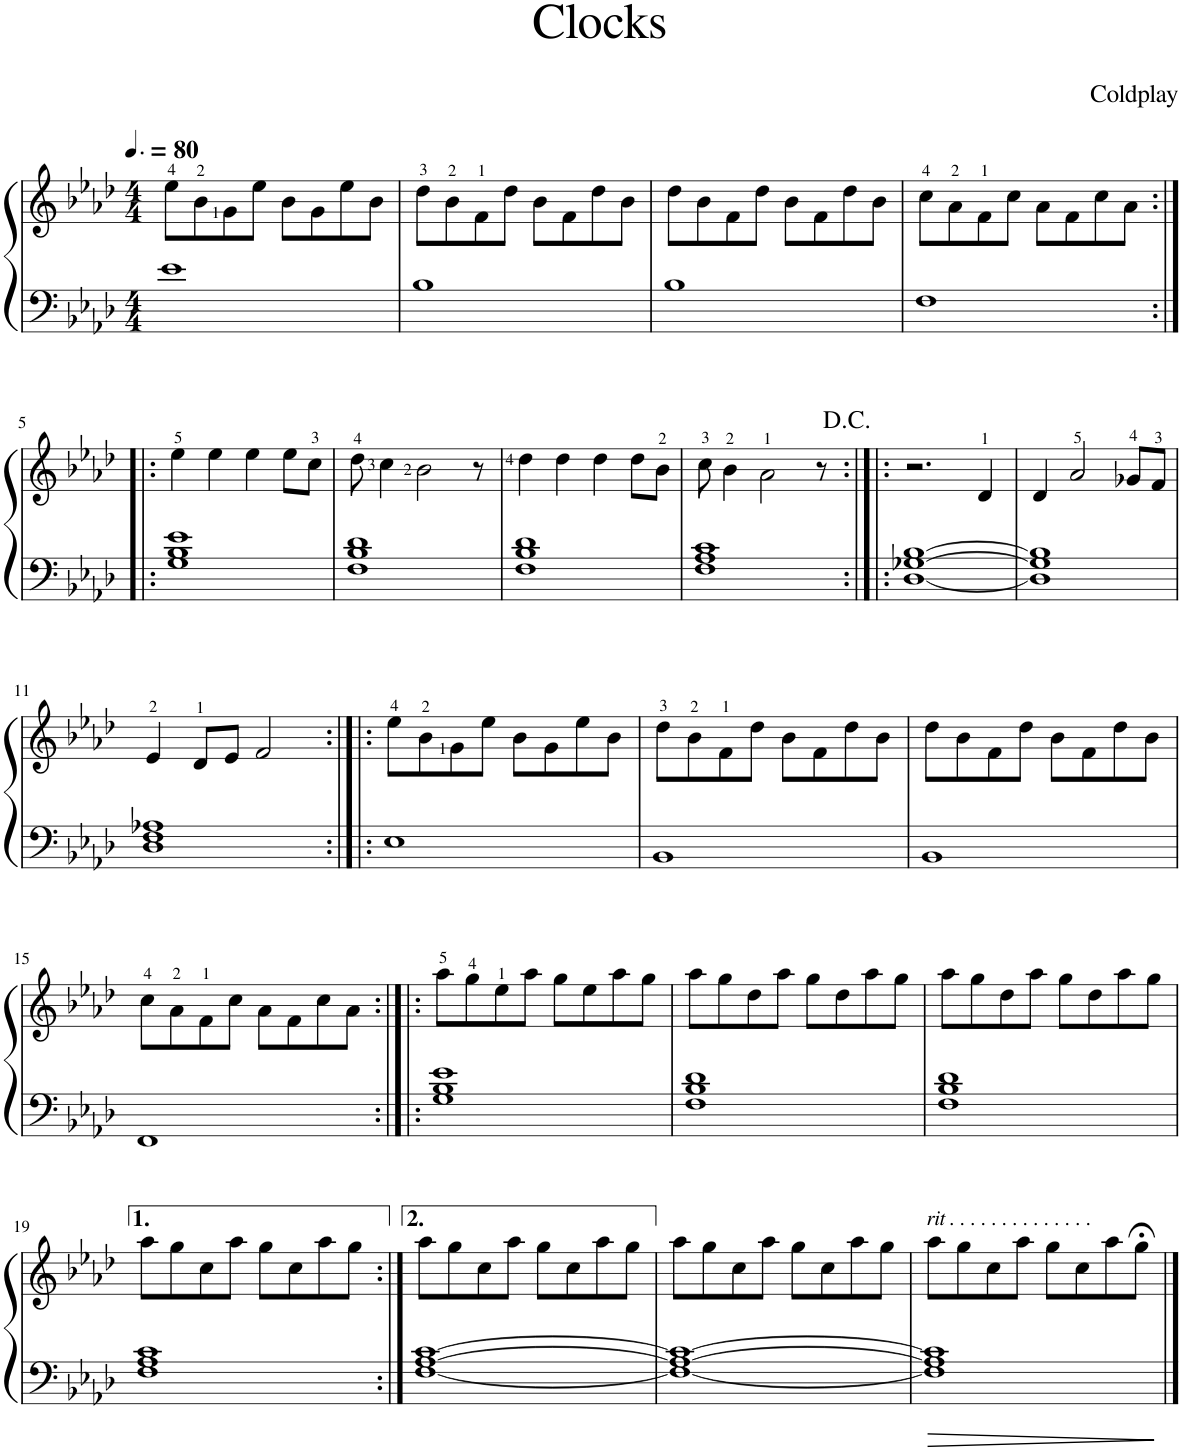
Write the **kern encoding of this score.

**kern	**kern
*part1	*part1
*staff2	*staff1
*I"Piano	*
*I'Pno.	*
*clefF4	*clefG2
*k[b-e-a-d-]	*k[b-e-a-d-]
*M4/4	*M4/4
*MM120	*MM120
=1	=1
1e-	8ee-\L
.	8b-\
.	8g\
.	8ee-\J
.	8b-\L
.	8g\
.	8ee-\
.	8b-\J
=2	=2
1B-	8dd-\L
.	8b-\
.	8f\
.	8dd-\J
.	8b-\L
.	8f\
.	8dd-\
.	8b-\J
=3	=3
1B-	8dd-\L
.	8b-\
.	8f\
.	8dd-\J
.	8b-\L
.	8f\
.	8dd-\
.	8b-\J
=4	=4
1F	8cc\L
.	8a-\
.	8f\
.	8cc\J
.	8a-\L
.	8f\
.	8cc\
.	8a-\J
!!LO:LB:g=z
=5:|!|:	=5:|!|:
1G 1B- 1e-	4ee-\
.	4ee-\
.	4ee-\
.	8ee-\L
.	8cc\J
=6	=6
1F 1B- 1d-	8dd-\
.	4cc\
.	2b-\
.	8r
=7	=7
1F 1B- 1d-	4dd-\
.	4dd-\
.	4dd-\
.	8dd-\L
.	8b-\J
=8	=8
1F 1A- 1c	8cc\
.	4b-\
.	2a-\
.	8r
=9:|!|:	=9:|!|:
[1D- [1G-X [1B-	2.r
.	4d-/
=10	=10
1D-] 1G-] 1B-]	4d-/
.	2a-/
.	8g-X/L
.	8f/J
!!LO:LB:g=z
=11	=11
1D- 1F 1A-X	4e-/
.	8d-/L
.	8e-/J
.	2f/
=12:|!|:	=12:|!|:
1E-	8ee-\L
.	8b-\
.	8g\
.	8ee-\J
.	8b-\L
.	8g\
.	8ee-\
.	8b-\J
=13	=13
1BB-	8dd-\L
.	8b-\
.	8f\
.	8dd-\J
.	8b-\L
.	8f\
.	8dd-\
.	8b-\J
=14	=14
1BB-	8dd-\L
.	8b-\
.	8f\
.	8dd-\J
.	8b-\L
.	8f\
.	8dd-\
.	8b-\J
!!LO:LB:g=z
=15	=15
1FF	8cc\L
.	8a-\
.	8f\
.	8cc\J
.	8a-\L
.	8f\
.	8cc\
.	8a-\J
=16:|!|:	=16:|!|:
1G 1B- 1e-	8aa-\L
.	8gg\
.	8ee-\
.	8aa-\J
.	8gg\L
.	8ee-\
.	8aa-\
.	8gg\J
=17	=17
1F 1B- 1d-	8aa-\L
.	8gg\
.	8dd-\
.	8aa-\J
.	8gg\L
.	8dd-\
.	8aa-\
.	8gg\J
=18	=18
1F 1B- 1d-	8aa-\L
.	8gg\
.	8dd-\
.	8aa-\J
.	8gg\L
.	8dd-\
.	8aa-\
.	8gg\J
!!LO:LB:g=z
=19	=19
1F 1A- 1c	8aa-\L
.	8gg\
.	8cc\
.	8aa-\J
.	8gg\L
.	8cc\
.	8aa-\
.	8gg\J
=20:|!	=20:|!
[1F [1A- [1c	8aa-\L
.	8gg\
.	8cc\
.	8aa-\J
.	8gg\L
.	8cc\
.	8aa-\
.	8gg\J
=21	=21
1F_ 1A-_ 1c_	8aa-\L
.	8gg\
.	8cc\
.	8aa-\J
.	8gg\L
.	8cc\
.	8aa-\
.	8gg\J
=22	=22
!	!LO:TX:a:i:t=rit . . . . . . . . . . . . . .
1F] 1A-] 1c]	8aa-\L
.	8gg\
.	8cc\
.	8aa-\J
.	8gg\L
.	8cc\
.	8aa-\
.	8gg;<\J
==	==
*-	*-
